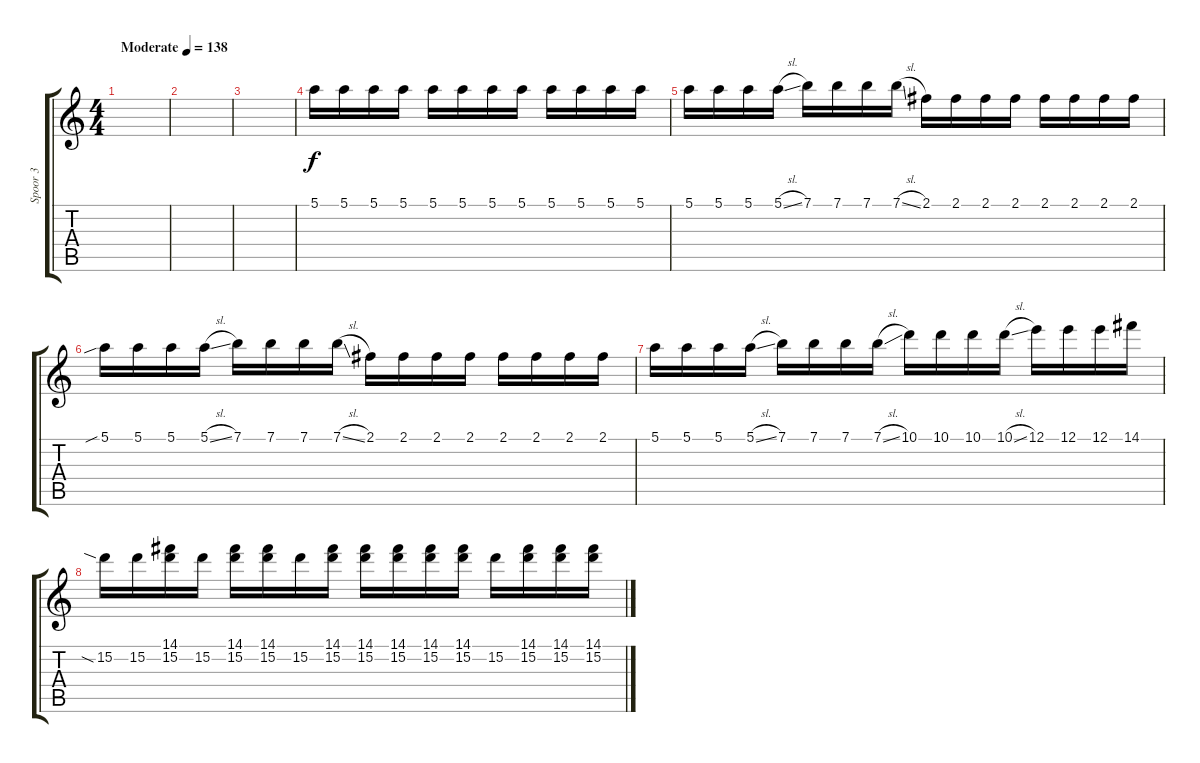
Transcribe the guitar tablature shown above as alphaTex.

\track ("Spoor 3" "Spoor 3") {instrument overdrivenguitar}
\staff {score tabs}
\tuning (E4 B3 G3 D3 A2 E2) {hide}
\ts (4 4)
\tempo (138 "Moderate")
\clef g2
\ks c
|
|
|
5.1.16 5.1.16 5.1.16 5.1.16 5.1.16 5.1.16 5.1.16 5.1.16 5.1.16 5.1.16 5.1.16 5.1.16 |
5.1.16{dy f} 5.1.16 5.1.16 5.1{sl}.16 7.1.16 7.1.16 7.1.16 7.1{sl}.16 2.1.16 2.1.16 2.1.16 2.1.16 2.1.16 2.1.16 2.1.16 2.1.16 |
5.1{sib}.16 5.1.16 5.1.16 5.1{sl}.16 7.1.16 7.1.16 7.1.16 7.1{sl}.16 2.1.16 2.1.16 2.1.16 2.1.16 2.1.16 2.1.16 2.1.16 2.1.16 |
5.1.16 5.1.16 5.1.16 5.1{sl}.16 7.1.16 7.1.16 7.1.16 7.1{sl}.16 10.1.16 10.1.16 10.1.16 10.1{sl}.16 12.1.16 12.1.16 12.1.16 14.1.16 |
15.2{sia}.16 15.2.16 (14.1 15.2).16 15.2.16 (14.1 15.2).16 (14.1 15.2).16 15.2.16 (14.1 15.2).16 (14.1 15.2).16 (14.1 15.2).16 (14.1 15.2).16 (14.1 15.2).16 15.2.16 (14.1 15.2).16 (14.1 15.2).16 (14.1 15.2).16
